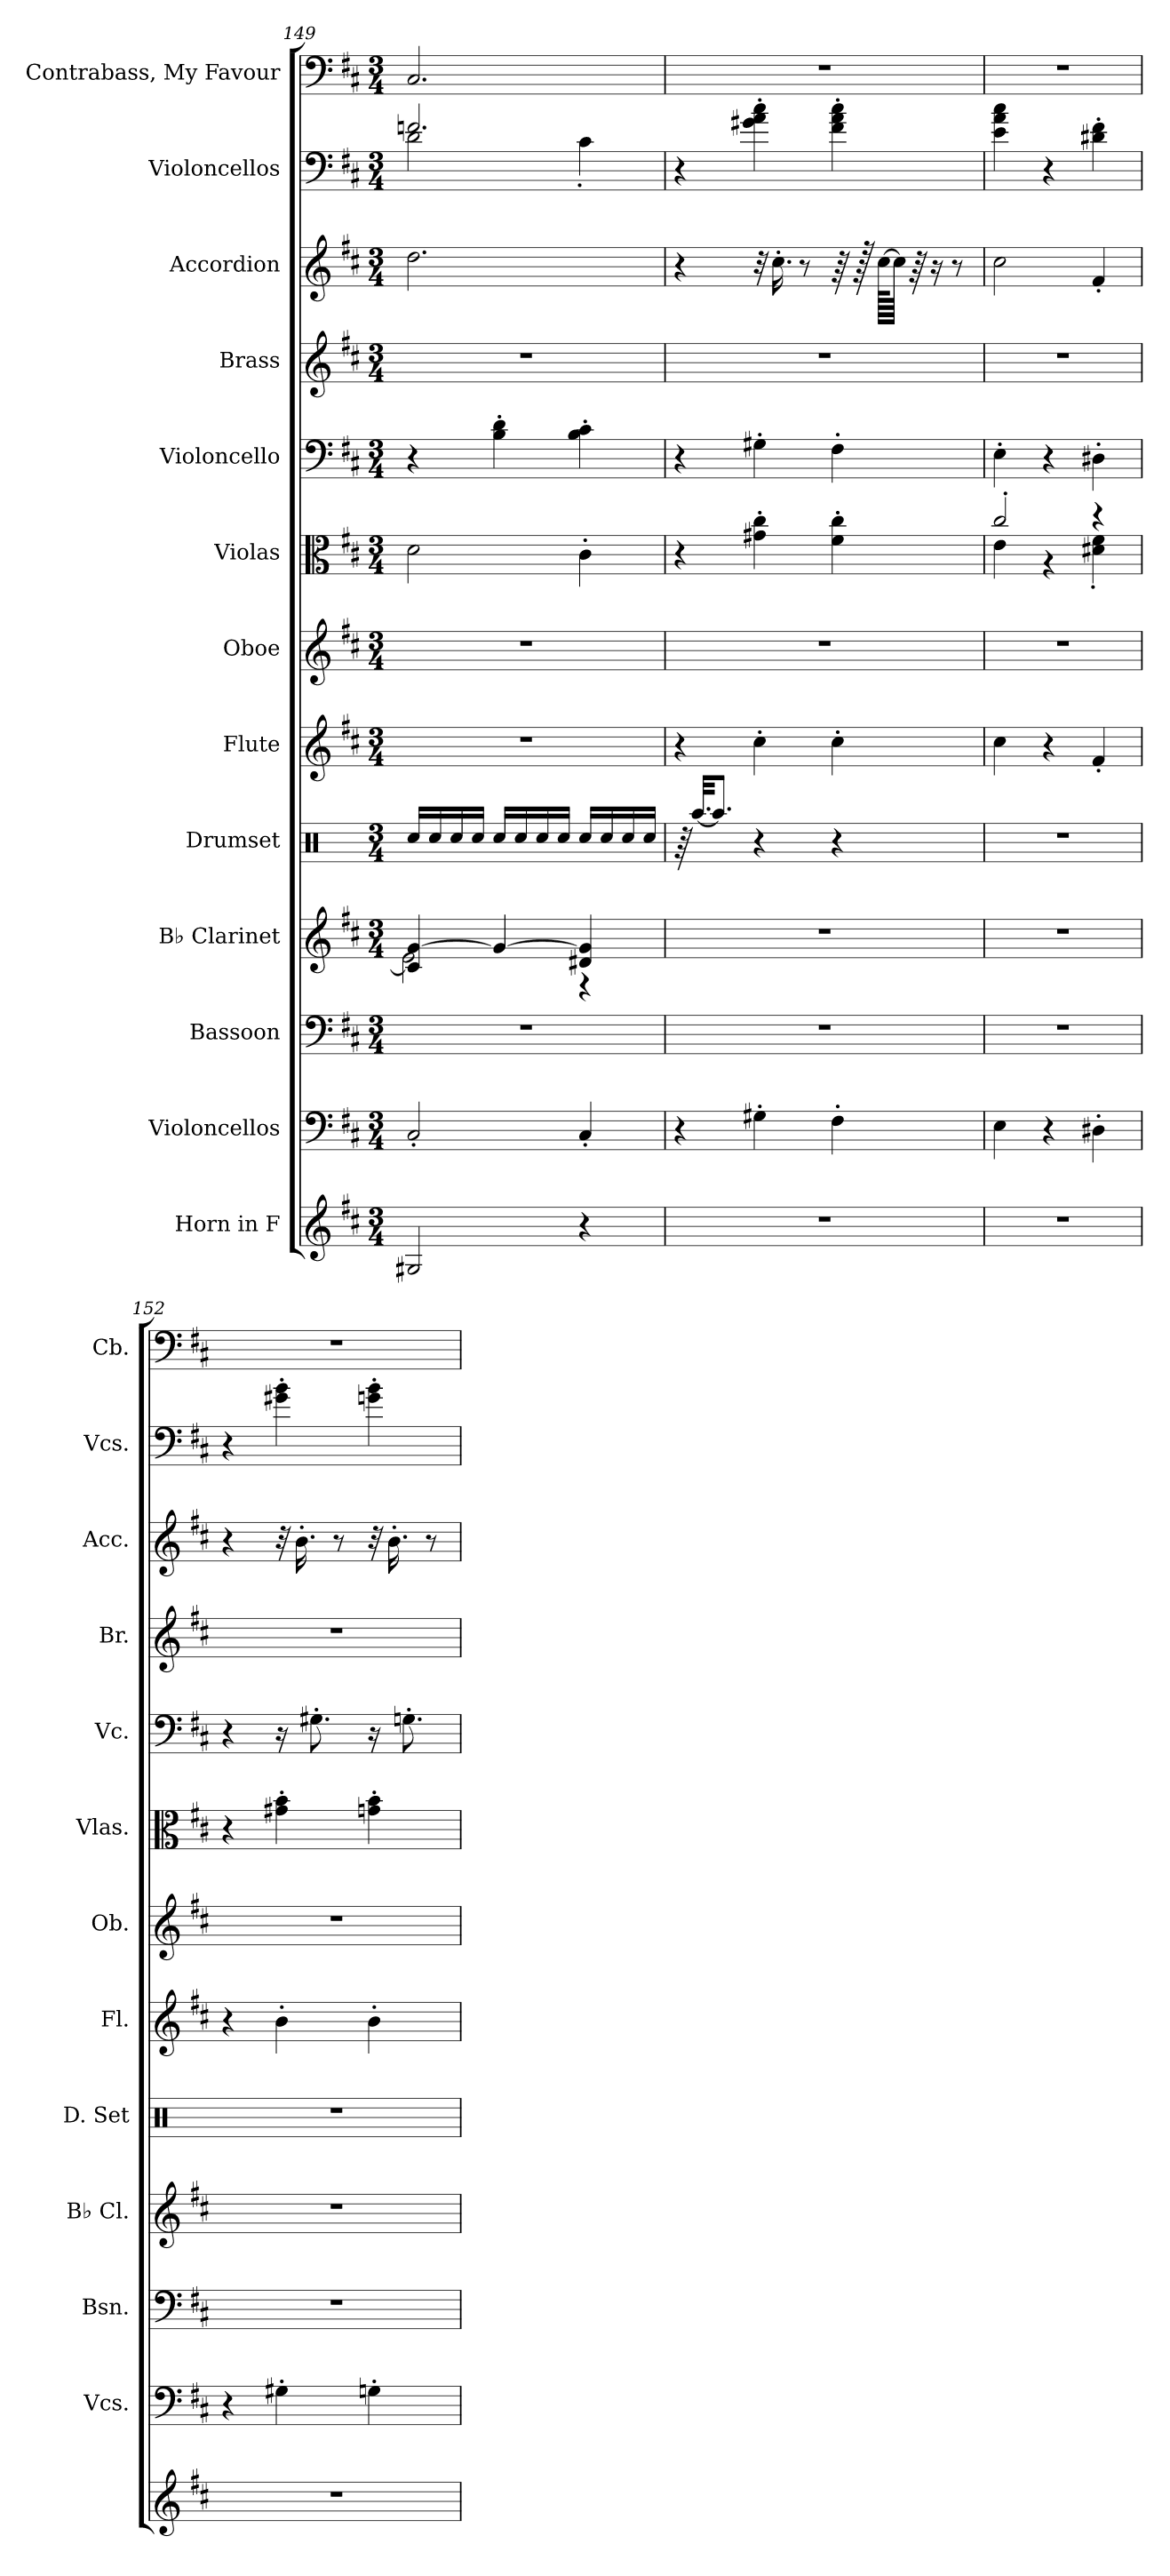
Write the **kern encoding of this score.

**kern	**kern	**kern	**kern	**kern	**kern	**kern	**kern	**kern	**kern	**kern	**kern	**kern
*part13	*part12	*part11	*part10	*part9	*part8	*part7	*part6	*part5	*part4	*part3	*part2	*part1
*staff13	*staff12	*staff11	*staff10	*staff9	*staff8	*staff7	*staff6	*staff5	*staff4	*staff3	*staff2	*staff1
*I"Horn in F	*I"Violoncellos	*I"Bassoon	*I"B♭ Clarinet	*I"Drumset	*I"Flute	*I"Oboe	*I"Violas	*I"Violoncello	*I"Brass	*I"Accordion	*I"Violoncellos	*I"Contrabass, My Favour
*	*I'Vcs.	*I'Bsn.	*I'B♭ Cl.	*I'D. Set	*I'Fl.	*I'Ob.	*I'Vlas.	*I'Vc.	*I'Br.	*I'Acc.	*I'Vcs.	*I'Cb.
!!LO:PB:g=z
*clefG2	*clefF4	*clefF4	*clefG2	*clefX	*clefG2	*clefG2	*clefC3	*clefF4	*clefG2	*clefG2	*clefF4	*clefF4
*ITrd4c7	*	*	*ITrd1c2	*	*	*	*	*	*	*	*	*ITrd7c12
*k[f#]	*k[f#c#]	*k[f#c#]	*k[]	*k[]	*k[f#c#]	*k[f#c#]	*k[f#c#]	*k[f#c#]	*k[f#c#]	*k[f#c#]	*k[f#c#]	*k[f#c#]
*M3/4	*M3/4	*M3/4	*M3/4	*M3/4	*M3/4	*M3/4	*M3/4	*M3/4	*M3/4	*M3/4	*M3/4	*M3/4
=149	=149	=149	=149	=149	=149	=149	=149	=149	=149	=149	=149	=149
*	*	*	*^	*	*	*	*	*	*	*	*^	*
2C#X/	2C#'/	2.r	4B/] [4f/	2d\	16Rcc/LL	2.r	2.r	2d\	4r	2.r	2.dd\	2.fn/	2d\	2.CC#/
.	.	.	.	.	16Rcc/	.	.	.	.	.	.	.	.	.
.	.	.	.	.	16Rcc/	.	.	.	.	.	.	.	.	.
.	.	.	.	.	16Rcc/JJ	.	.	.	.	.	.	.	.	.
.	.	.	4f/_	.	16Rcc/LL	.	.	.	4B\' 4d\'	.	.	.	.	.
.	.	.	.	.	16Rcc/	.	.	.	.	.	.	.	.	.
.	.	.	.	.	16Rcc/	.	.	.	.	.	.	.	.	.
.	.	.	.	.	16Rcc/JJ	.	.	.	.	.	.	.	.	.
4r	4C#'/	.	4c#X/ 4f/]	4r	16Rcc/LL	.	.	4c#'\	4B\' 4c#\'	.	.	.	4c#'\	.
.	.	.	.	.	16Rcc/	.	.	.	.	.	.	.	.	.
.	.	.	.	.	16Rcc/	.	.	.	.	.	.	.	.	.
.	.	.	.	.	16Rcc/JJ	.	.	.	.	.	.	.	.	.
*	*	*	*v	*v	*	*	*	*	*	*	*	*v	*v	*
=150	=150	=150	=150	=150	=150	=150	=150	=150	=150	=150	=150	=150
2.r	4r	2.r	2.r	64r	4r	2.r	4r	4r	2.r	4r	4r	2.r
.	.	.	.	[32.Raa/KKL	.	.	.	.	.	.	.	.
.	.	.	.	8.Raa/J]	.	.	.	.	.	.	.	.
.	4G#X'\	.	.	4r	4cc#'\	.	4g#X\' 4cc#\'	4G#X'\	.	32r	4g#X\' 4a\' 4cc#\'	.
.	.	.	.	.	.	.	.	.	.	16.cc#'\	.	.
.	.	.	.	.	.	.	.	.	.	8r	.	.
.	4F#'\	.	.	4r	4cc#'\	.	4f#\' 4cc#\'	4F#'\	.	64r	4f#\' 4a\' 4cc#\'	.
.	.	.	.	.	.	.	.	.	.	128r	.	.
.	.	.	.	.	.	.	.	.	.	[128cc#\KLLLL	.	.
.	.	.	.	.	.	.	.	.	.	64cc#\JJJJ]	.	.
.	.	.	.	.	.	.	.	.	.	64r	.	.
.	.	.	.	.	.	.	.	.	.	16r	.	.
.	.	.	.	.	.	.	.	.	.	8r	.	.
=151	=151	=151	=151	=151	=151	=151	=151	=151	=151	=151	=151	=151
*	*	*	*	*	*	*	*^	*	*	*	*	*
2.r	4E\	2.r	2.r	2.r	4cc#\	2.r	2cc#'/	4e\	4E'\	2.r	2cc#\	4e\ 4a\ 4cc#\	2.r
.	4r	.	.	.	4r	.	.	4r	4r	.	.	4r	.
.	4D#X'\	.	.	.	4f#'/	.	4r	4d#X\' 4f#\'	4D#X'\	.	4f#'/	4d#X\' 4f#\'	.
*	*	*	*	*	*	*	*v	*v	*	*	*	*	*
=152	=152	=152	=152	=152	=152	=152	=152	=152	=152	=152	=152	=152
2.r	4r	2.r	2.r	2.r	4r	2.r	4r	4r	2.r	4r	4r	2.r
.	4G#X'\	.	.	.	4b'\	.	4g#X\' 4b\'	16r	.	32r	4g#X\' 4b\'	.
.	.	.	.	.	.	.	.	.	.	16.b'\	.	.
.	.	.	.	.	.	.	.	8.G#X'\	.	.	.	.
.	.	.	.	.	.	.	.	.	.	8r	.	.
.	4Gn'\	.	.	.	4b'\	.	4gn\' 4b\'	16r	.	32r	4gn\' 4b\'	.
.	.	.	.	.	.	.	.	.	.	16.b'\	.	.
.	.	.	.	.	.	.	.	8.Gn'\	.	.	.	.
.	.	.	.	.	.	.	.	.	.	8r	.	.
=	=	=	=	=	=	=	=	=	=	=	=	=
*-	*-	*-	*-	*-	*-	*-	*-	*-	*-	*-	*-	*-
